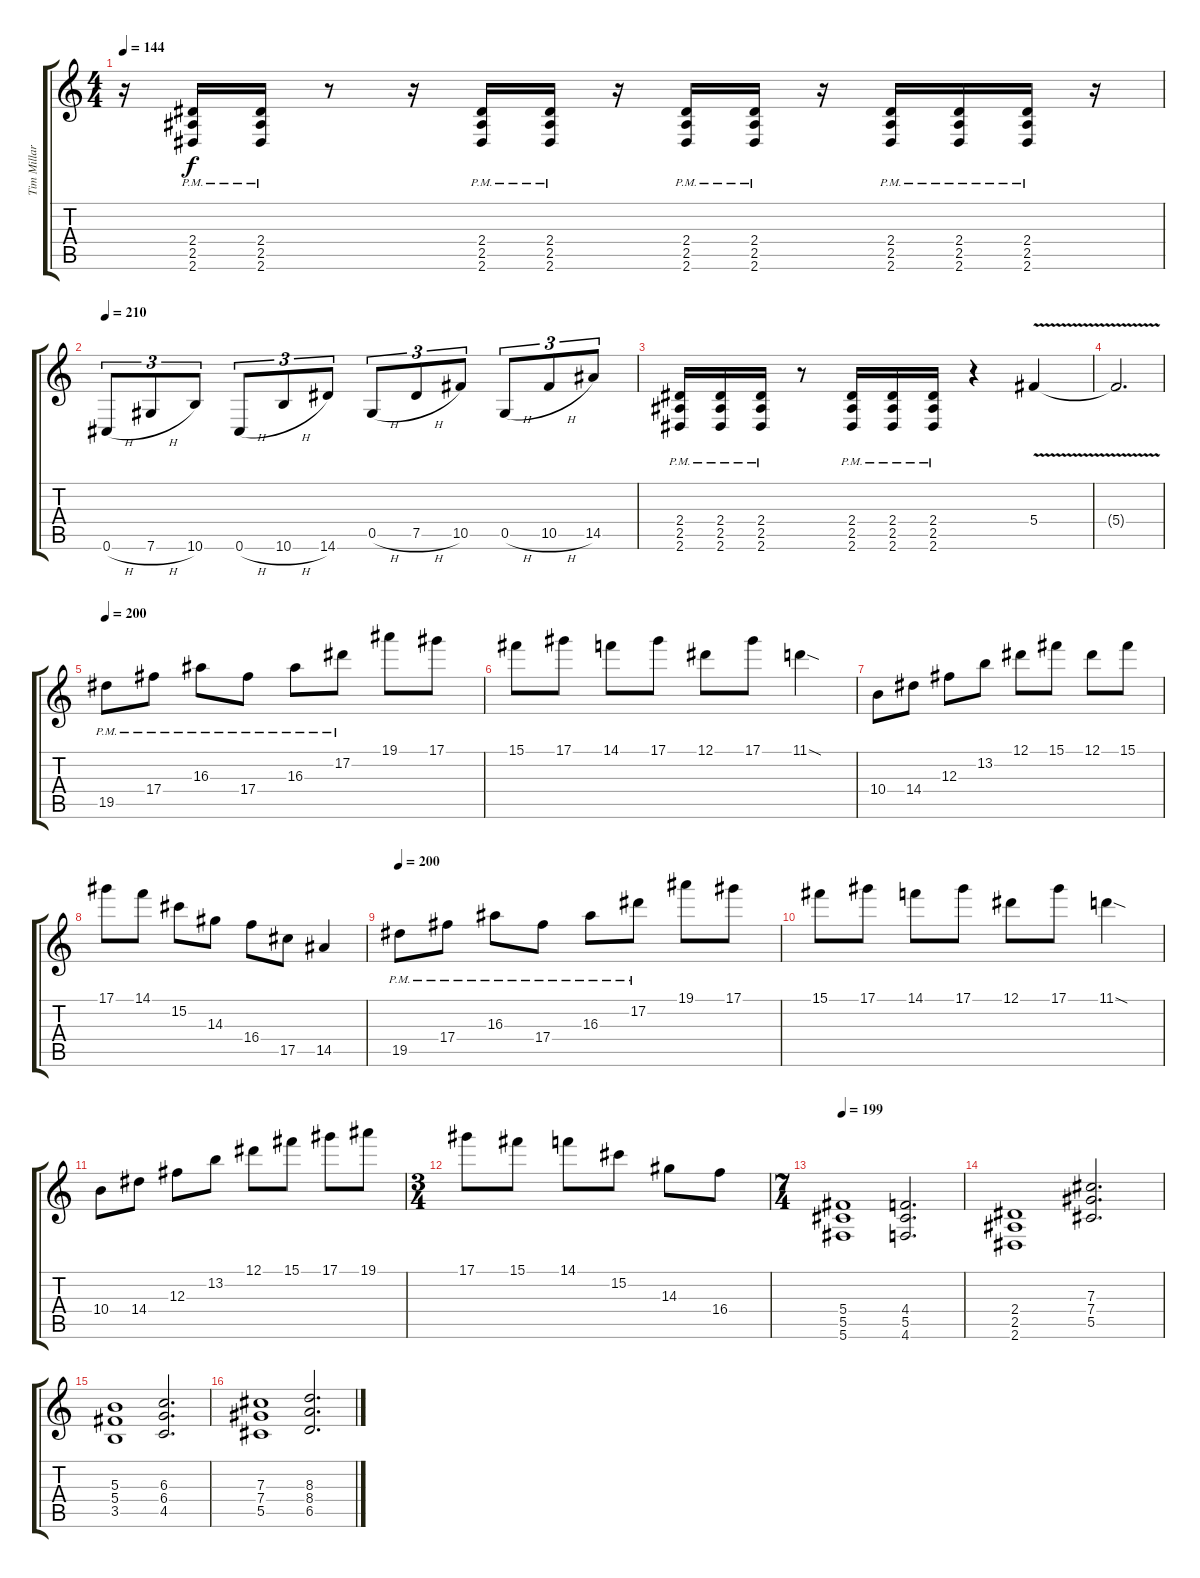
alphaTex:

\track ("Tim Millar" "Tim Millar") {instrument distortionguitar}
\staff {score tabs}
\tuning (Eb4 Bb3 Gb3 Db3 Ab2 Db2) {hide}
\ts (4 4)
\tempo 144
\clef g2
\ks c
r.16{dy f} (2.4{pm} 2.5{pm} 2.6{pm}).16 (2.4{pm} 2.5{pm} 2.6{pm}).16 r.8 r.16 (2.4{pm} 2.5{pm} 2.6{pm}).16 (2.4{pm} 2.5{pm} 2.6{pm}).16 r.16 (2.4{pm} 2.5{pm} 2.6{pm}).16 (2.4{pm} 2.5{pm} 2.6{pm}).16 r.16 (2.4{pm} 2.5{pm} 2.6{pm}).16 (2.4{pm} 2.5{pm} 2.6{pm}).16 (2.4{pm} 2.5{pm} 2.6{pm}).16 r.16 |
\tempo 210
0.6{h}.8{tu (3 2)} 7.6{h}.8{tu (3 2)} 10.6.8{tu (3 2)} 0.6{h}.8{tu (3 2)} 10.6{h}.8{tu (3 2)} 14.6.8{tu (3 2)} 0.5{h}.8{tu (3 2)} 7.5{h}.8{tu (3 2)} 10.5.8{tu (3 2)} 0.5{h}.8{tu (3 2)} 10.5{h}.8{tu (3 2)} 14.5.8{tu (3 2)} |
(2.4{pm} 2.5{pm} 2.6{pm}).16 (2.4{pm} 2.5{pm} 2.6{pm}).16 (2.4{pm} 2.5{pm} 2.6{pm}).16 r.8 (2.4{pm} 2.5{pm} 2.6{pm}).16 (2.4{pm} 2.5{pm} 2.6{pm}).16 (2.4{pm} 2.5{pm} 2.6{pm}).16 r.4 5.4{v}.4 |
5.4{t}.2{d} |
\tempo 200
19.5{pm}.8 17.4{pm}.8 16.3{pm}.8 17.4{pm}.8 16.3{pm}.8 17.2{pm}.8 19.1.8 17.1.8 |
15.1.8 17.1.8 14.1.8 17.1.8 12.1.8 17.1.8 11.1{sod}.4 |
10.4.8 14.4.8 12.3.8 13.2.8 12.1.8 15.1.8 12.1.8 15.1.8 |
17.1.8 14.1.8 15.2.8 14.3.8 16.4.8 17.5.8 14.5.4 |
\tempo 200
19.5{pm}.8 17.4{pm}.8 16.3{pm}.8 17.4{pm}.8 16.3{pm}.8 17.2{pm}.8 19.1.8 17.1.8 |
15.1.8 17.1.8 14.1.8 17.1.8 12.1.8 17.1.8 11.1{sod}.4 |
10.4.8 14.4.8 12.3.8 13.2.8 12.1.8 15.1.8 17.1.8 19.1.8 |
\ts (3 4)
17.1.8 15.1.8 14.1.8 15.2.8 14.3.8 16.4.8 |
\ts (7 4)
\tempo 199
(5.4 5.5 5.6).1 (4.4 5.5 4.6).2{d} |
(2.4 2.5 2.6).1 (7.3 7.4 5.5).2{d} |
(5.3 5.4 3.5).1 (6.3 6.4 4.5).2{d} |
(7.3 7.4 5.5).1 (8.3 8.4 6.5).2{d}
